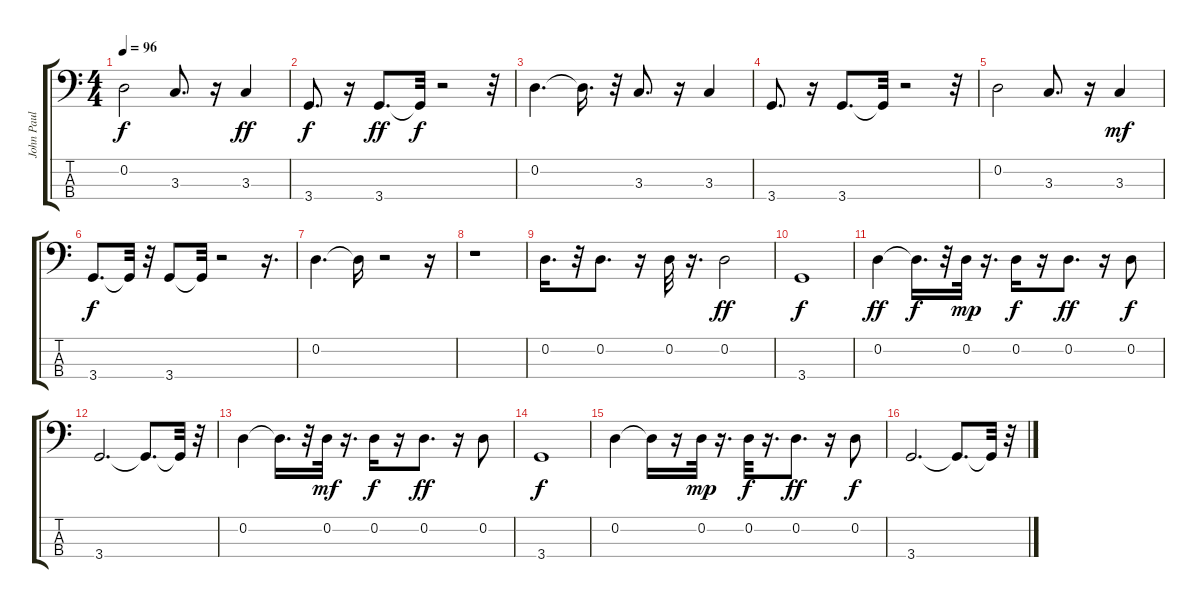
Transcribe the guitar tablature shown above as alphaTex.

\track ("John Paul Jones - Bass Guitar" "John Paul ") {instrument electricbassfinger}
\staff {score tabs}
\tuning (G2 D2 A1 E1) {hide}
\ts (4 4)
\tempo 96
\clef f4
\ks c
0.2.2{dy f} 3.3.8{d} r.16 3.3.4{dy ff} |
3.4.8{d dy f} r.16 3.4.8{d dy ff} 3.4{t}.32{dy f} r.2 r.32 |
0.2.4{d} 0.2{t}.16{d} r.32 3.3.8{d} r.16 3.3.4 |
3.4.8{d} r.16 3.4.8{d} 3.4{t}.32 r.2 r.32 |
0.2.2 3.3.8{d} r.16 3.3.4{dy mf} |
3.4.8{d dy f} 3.4{t}.32 r.32 3.4.8 3.4{t}.32 r.2 r.16{d} |
0.2.4{d} 0.2{t}.16 r.2 r.16 |
r.1 |
0.2.16{d} r.32 0.2.8{d} r.16 0.2.32 r.16{d} 0.2.2{dy ff} |
3.4.1{dy f} |
0.2.4{dy ff} 0.2{t}.16{d dy f} r.32 0.2.32{dy mp} r.16{d} 0.2.16{dy f} r.16 0.2.8{d dy ff} r.16 0.2.8{dy f} |
3.4.2{d} 3.4{t}.8{d} 3.4{t}.32 r.32 |
0.2.4 0.2{t}.16{d} r.32 0.2.32{dy mf} r.16{d} 0.2.16{dy f} r.16 0.2.8{d dy ff} r.16 0.2.8 |
3.4.1{dy f} |
0.2.4 0.2{t}.16 r.16 0.2.32{dy mp} r.16{d} 0.2.32{dy f} r.16{d} 0.2.8{d dy ff} r.16 0.2.8{dy f} |
3.4.2{d} 3.4{t}.8{d} 3.4{t}.32 r.32
